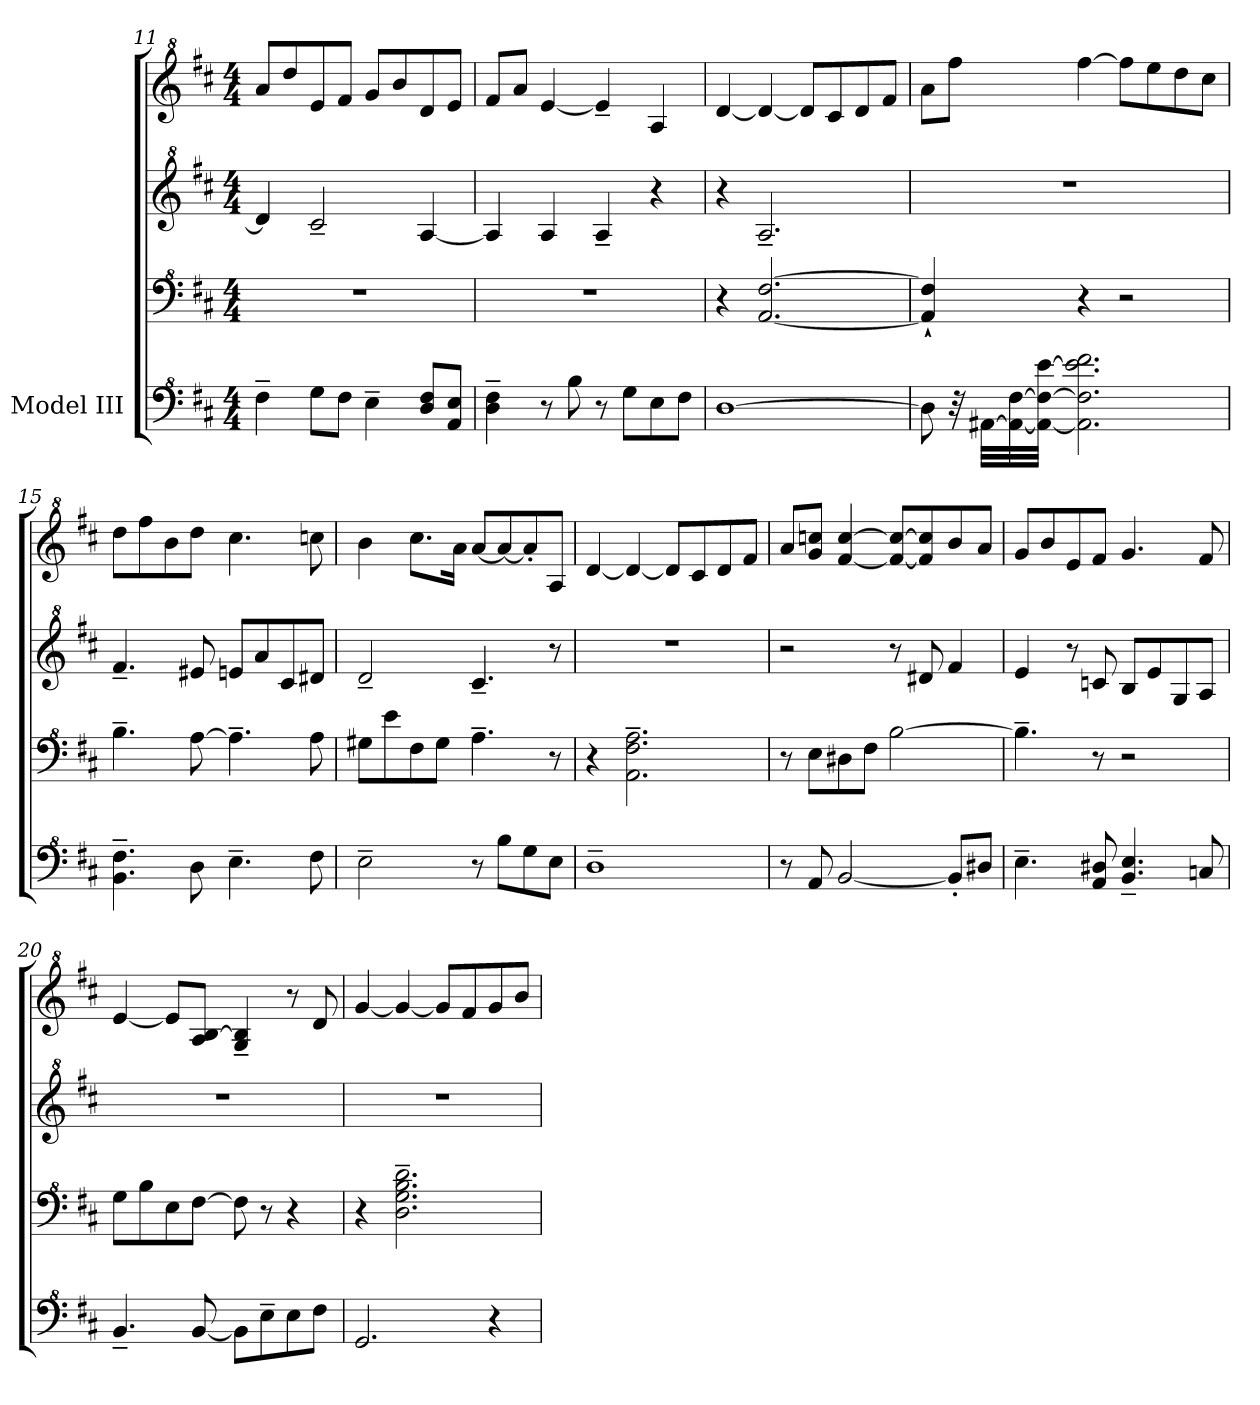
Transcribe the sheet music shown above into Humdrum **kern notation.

**kern	**kern	**kern	**kern
*part1	*part1	*part1	*part1
*staff4	*staff3	*staff2	*staff1
*I"Model III	*	*	*
*clefF^4	*clefF^4	*clefG^2	*clefG^2
*k[f#c#]	*k[f#c#]	*k[f#c#]	*k[f#c#]
*M4/4	*M4/4	*M4/4	*M4/4
*MM80	*MM80	*MM80	*MM80
=11	=11	=11	=11
4f#~\	1r	4dd/]	8aa/L
.	.	.	8ddd/
8g\L	.	2cc#~/	8ee/
8f#\J	.	.	8ff#/J
4e~\	.	.	8gg/L
.	.	.	8bb/
*	*	*	*MM78
8d/ 8f#/L	.	[4a/	8dd/
8A/ 8e/J	.	.	8ee/J
=12	=12	=12	=12
*	*	*	*MM75
4d\~ 4f#\~	1r	4a/]	8ff#/L
.	.	.	8aa/J
*	*	*	*MM73
8r	.	4a/	[4ee/
8b\	.	.	.
*	*	*	*MM65
8r	.	4a~/	4ee~/]
8g\L	.	.	.
*	*	*	*MM60
8e\	.	4r	4a/
8f#\J	.	.	.
=13	=13	=13	=13
*	*	*	*MM67
[1d	4r	4r	[4dd/
*	*	*	*MM76
.	[2.A/ [2.f#/	2.a~/	4dd/_
*	*	*	*MM80
.	.	.	8dd/L]
.	.	.	8cc#/
.	.	.	8dd/
.	.	.	8ff#/J
!!LO:LB:g=z
=14	=14	=14	=14
*	*	*	*MM72
8d\]	4A/]` 4f#/]`	1r	8aa\L
*	*	*	*MM66
32r	.	.	8fff#\J
[32A#X\LLL	.	.	.
32A#\_ [32f#\	.	.	.
32A#\_ 32f#\_ [32ee\JJJ	.	.	.
*	*	*	*MM60
2.A#\] 2.f#\] 2.ee\] 2.ff#\	4r	.	[4fff#\
*	*	*	*MM80
.	2r	.	8fff#\L]
.	.	.	8eee\
*	*	*	*MM81
.	.	.	8ddd\
.	.	.	8ccc#\J
=15	=15	=15	=15
*	*	*	*MM82
4.B\~ 4.f#\~	4.b~\	4.ff#~/	8ddd\L
.	.	.	8fff#\
.	.	.	8bb\
8d\	[8a\	8ee#X/	8ddd\J
4.e~\	4.a~\]	8een/L	4.ccc#\
.	.	8aa/	.
.	.	8cc#/	.
8f#\	8a\	8dd#X/J	8cccn\
=16	=16	=16	=16
*	*	*	*MM78
2e~\	8g#X\L	2dd~/	4bb\
.	8ee\	.	.
*	*	*	*MM74
.	8f#\	.	8.ccc#\L
.	8g#\J	.	.
.	.	.	16aa\Jk
*	*	*	*MM68
8r	4.a~\	4.cc#~/	[8aa/L
*	*	*	*MM60
8b\L	.	.	8aa/_
*	*	*	*MM56
8g\	.	.	8aa'/]
*	*	*	*MM52
8e\J	8r	8r	8a/J
=17	=17	=17	=17
*	*	*	*MM62
1d~	4r	1r	[4dd/
*	*	*	*MM80
.	2.A\~ 2.f#\~ 2.a\~	.	4dd/_
.	.	.	8dd/L]
*	*	*	*MM83
.	.	.	8cc#/
.	.	.	8dd/
.	.	.	8ff#/J
!!LO:LB:g=z
=18	=18	=18	=18
*	*	*	*MM80
8r	8r	2r	8aa/L
8A/	8e\L	.	8gg/ 8cccn/J
*	*	*	*MM76
[2B/	8d#X\	.	[4ff#/ [4ccc/
.	8f#\J	.	.
*	*	*	*MM80
.	[2b\	8r	8ff#/_ 8ccc/_L
.	.	8dd#X/	8ff#/] 8ccc/]
*	*	*	*MM84
8B'/L]	.	4ff#/	8bb/
8d#X/J	.	.	8aa/J
=19	=19	=19	=19
*	*	*	*MM80
4.e~\	4.b~\]	4ee/	8gg/L
*	*	*	*MM84
.	.	.	8bb/
.	.	8r	8ee/
8A/ 8d#X/	8r	8ccn/	8ff#/J
4.B/~ 4.e/~	2r	8b/L	4.gg/
.	.	8ee/	.
.	.	8g/	.
8cn/	.	8a/J	8ff#/
=20	=20	=20	=20
4.B~/	8g\L	1r	[4ee/
.	8b\	.	.
*	*	*	*MM80
.	8e\	.	8ee/L]
[8B/	[8f#\J	.	8a/ [8b/J
*	*	*	*MM76
8B\L]	8f#\]	.	4g/~ 4b/]~
8e~\	8r	.	.
*	*	*	*MM66
8e\	4r	.	8r
*	*	*	*MM54
8f#\J	.	.	8dd/
=21	=21	=21	=21
*	*	*	*MM64
2.G/	4r	1r	[4gg/
*	*	*	*MM80
.	2.d\~ 2.g\~ 2.b\~ 2.dd\~	.	4gg/_
.	.	.	8gg/L]
*	*	*	*MM83
.	.	.	8ff#/
4r	.	.	8gg/
*	*	*	*MM80
.	.	.	8bb/J
=	=	=	=
*-	*-	*-	*-
